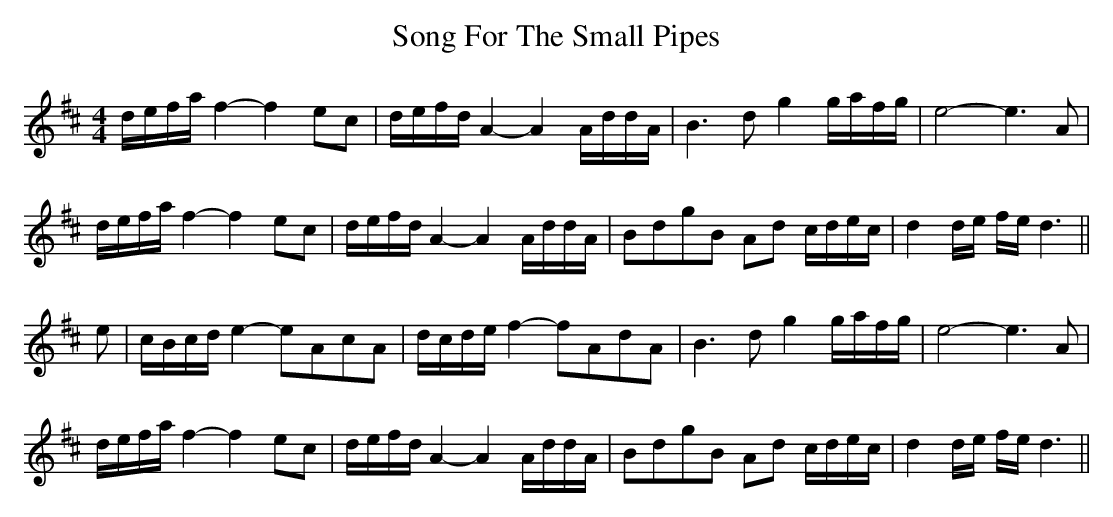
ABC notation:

X:1
T: Song For The Small Pipes
M: 4/4
L: 1/8
K: Amix
d/e/f/a/ f2-f2 ec|d/e/f/d/ A2- A2 A/d/d/A/|B3 d g2 g/a/f/g/|e4- e3 A|
d/e/f/a/ f2-f2 ec|d/e/f/d/ A2- A2 A/d/d/A/|BdgB Ad c/d/e/c/|d2 d/e/ f/e/ d3||
e|c/B/c/d/ e2- eAcA|d/c/d/e/f2- fAdA|B3 d g2 g/a/f/g/|e4- e3 A|
d/e/f/a/ f2-f2 ec|d/e/f/d/ A2- A2 A/d/d/A/|BdgB Ad c/d/e/c/|d2 d/e/ f/e/ d3||
